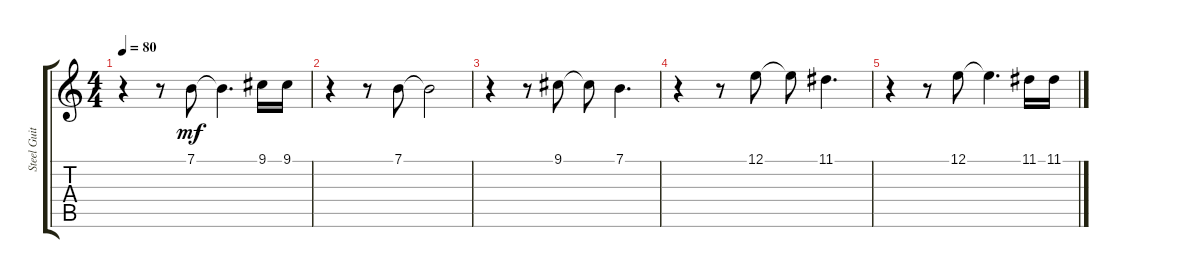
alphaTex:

\track ("Steel Guitar" "Steel Guit") {instrument panflute}
\staff {score tabs}
\tuning (E4 B3 G3 D3 A2 E2) {hide}
\ts (4 4)
\tempo 80
\clef g2
\ks c
r.4{dy mf} r.8 7.1.8 7.1{t}.4{d} 9.1.16 9.1.16 |
r.4 r.8 7.1.8 7.1{t}.2 |
r.4 r.8 9.1.8 9.1{t}.8 7.1.4{d} |
r.4 r.8 12.1.8 12.1{t}.8 11.1.4{d} |
r.4 r.8 12.1.8 12.1{t}.4{d} 11.1.16 11.1.16
